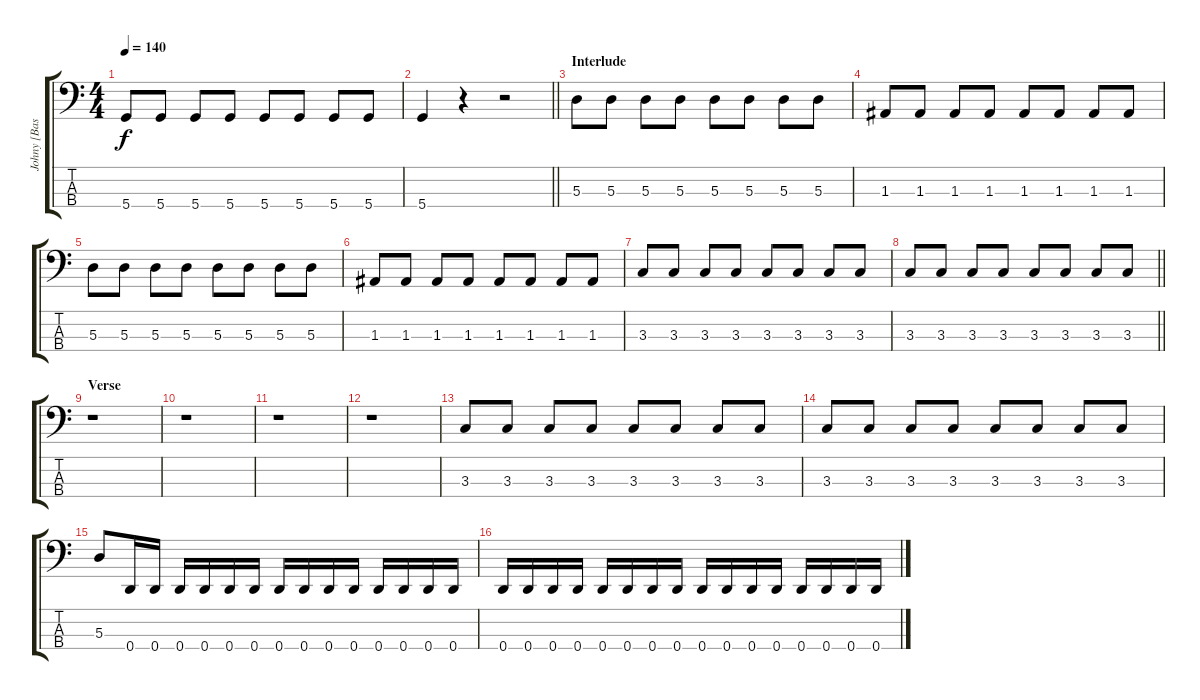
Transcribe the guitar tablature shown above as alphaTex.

\track ("Johny [Bass]" "Johny [Bas") {instrument electricbasspick}
\staff {score tabs}
\tuning (G2 D2 A1 D1) {hide}
\ts (4 4)
\tempo 140
\clef f4
\ks c
5.4.8{dy f} 5.4.8 5.4.8 5.4.8 5.4.8 5.4.8 5.4.8 5.4.8 |
\barLineRight lightlight
5.4.4 r.4 r.2 |
\section ("" "Interlude")
5.3.8 5.3.8 5.3.8 5.3.8 5.3.8 5.3.8 5.3.8 5.3.8 |
1.3.8 1.3.8 1.3.8 1.3.8 1.3.8 1.3.8 1.3.8 1.3.8 |
5.3.8 5.3.8 5.3.8 5.3.8 5.3.8 5.3.8 5.3.8 5.3.8 |
1.3.8 1.3.8 1.3.8 1.3.8 1.3.8 1.3.8 1.3.8 1.3.8 |
3.3.8 3.3.8 3.3.8 3.3.8 3.3.8 3.3.8 3.3.8 3.3.8 |
\barLineRight lightlight
3.3.8 3.3.8 3.3.8 3.3.8 3.3.8 3.3.8 3.3.8 3.3.8 |
\section ("" "Verse")
r.1 |
r.1 |
r.1 |
r.1 |
3.3.8 3.3.8 3.3.8 3.3.8 3.3.8 3.3.8 3.3.8 3.3.8 |
3.3.8 3.3.8 3.3.8 3.3.8 3.3.8 3.3.8 3.3.8 3.3.8 |
5.3.8 0.4.16 0.4.16 0.4.16 0.4.16 0.4.16 0.4.16 0.4.16 0.4.16 0.4.16 0.4.16 0.4.16 0.4.16 0.4.16 0.4.16 |
0.4.16 0.4.16 0.4.16 0.4.16 0.4.16 0.4.16 0.4.16 0.4.16 0.4.16 0.4.16 0.4.16 0.4.16 0.4.16 0.4.16 0.4.16 0.4.16
